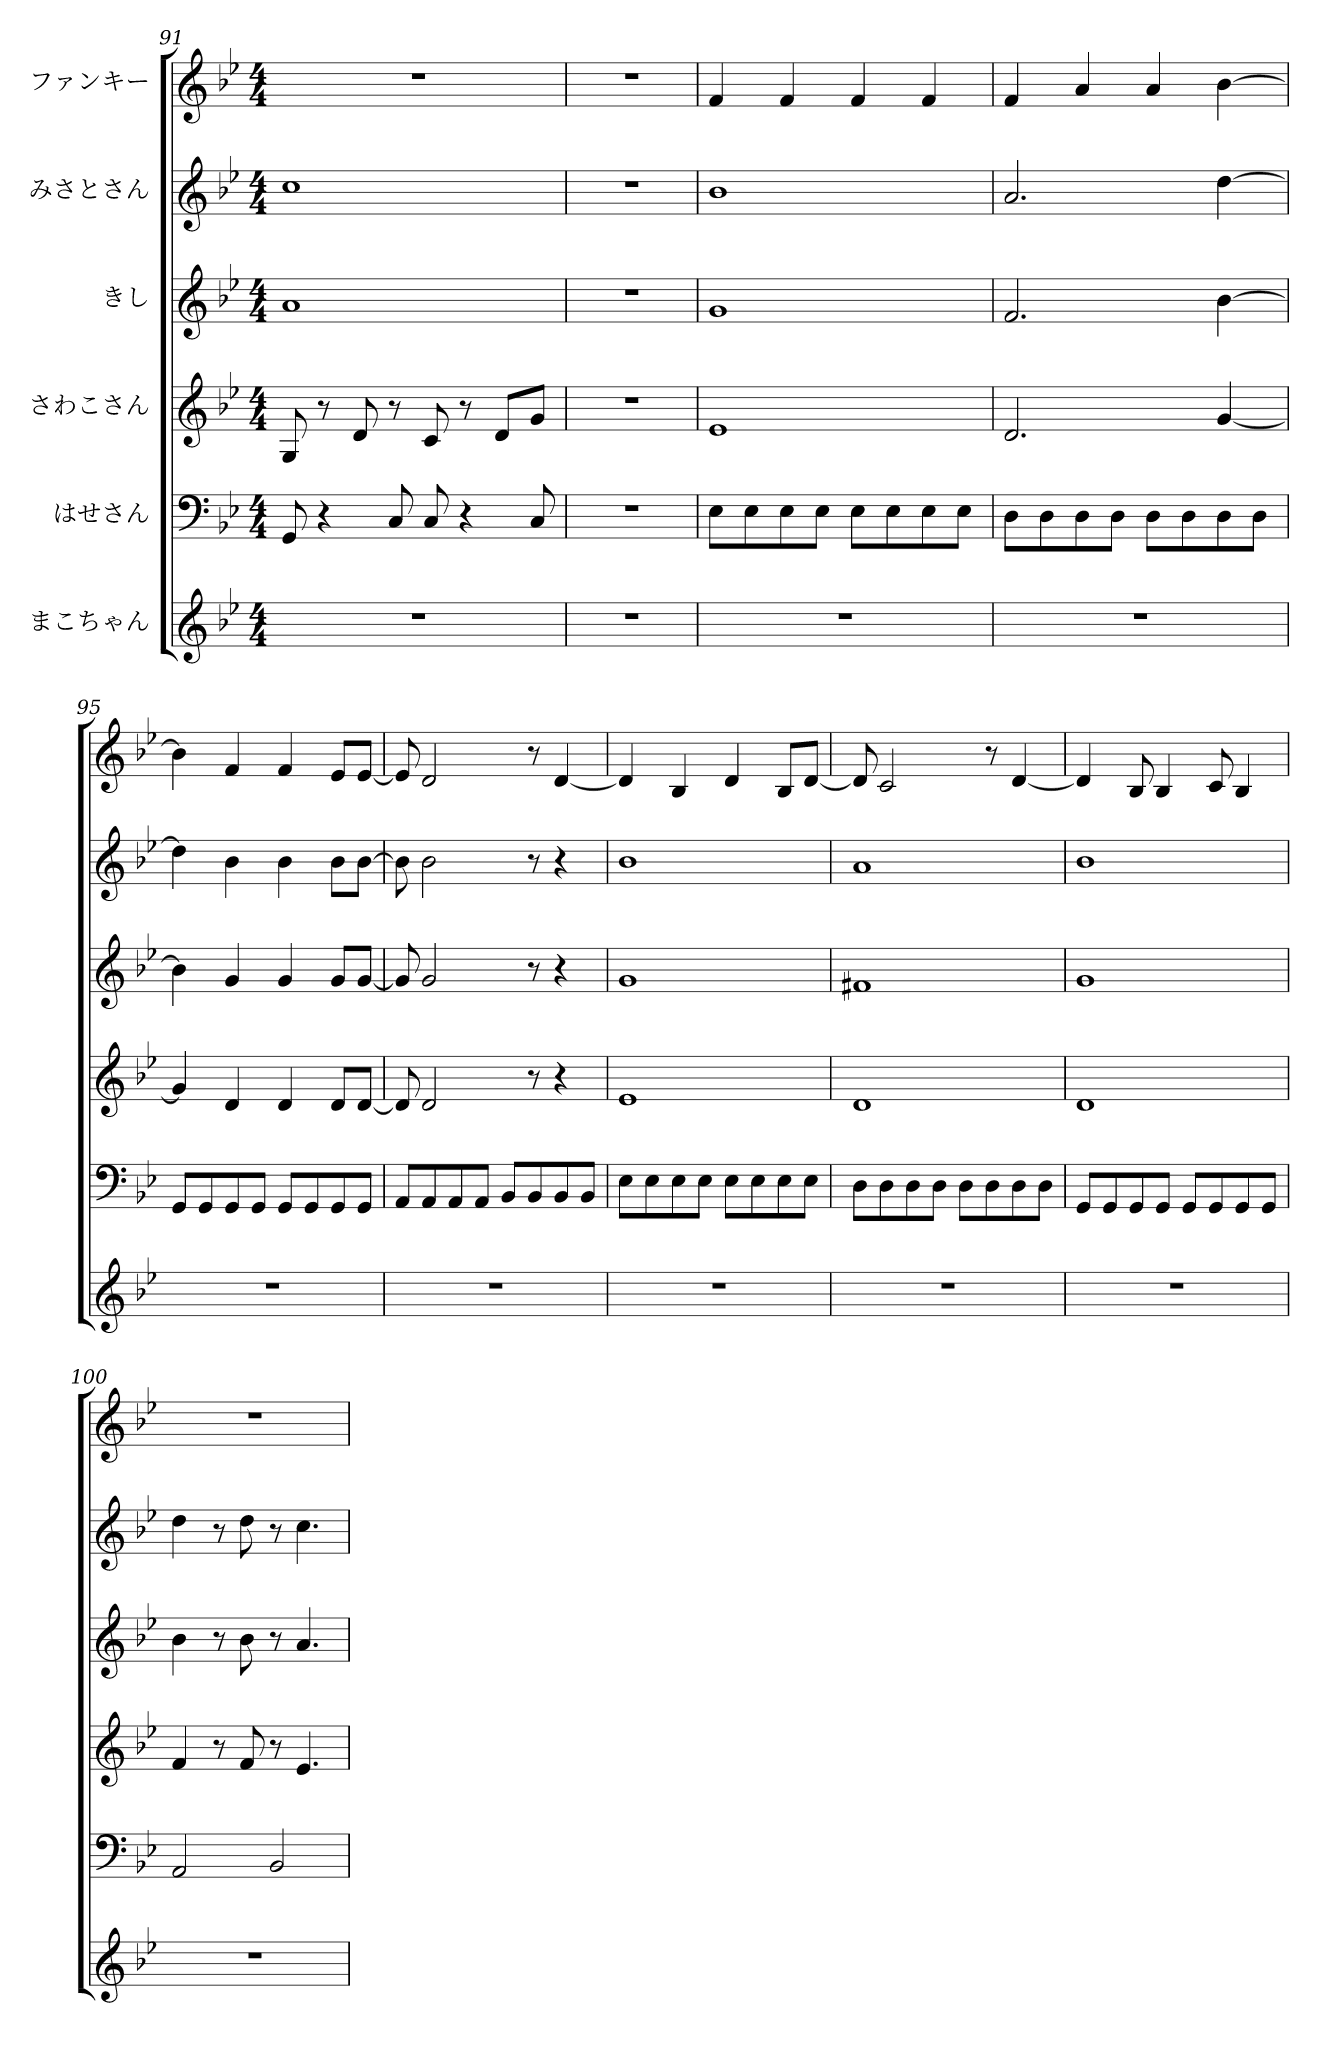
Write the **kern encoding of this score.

**kern	**kern	**kern	**kern	**kern	**kern
*part6	*part5	*part4	*part3	*part2	*part1
*staff6	*staff5	*staff4	*staff3	*staff2	*staff1
*I"まこちゃん	*I"はせさん	*I"さわこさん	*I"きし	*I"みさとさん	*I"ファンキー
*clefG2	*clefF4	*clefG2	*clefG2	*clefG2	*clefG2
*k[b-e-]	*k[b-e-]	*k[b-e-]	*k[b-e-]	*k[b-e-]	*k[b-e-]
*M4/4	*M4/4	*M4/4	*M4/4	*M4/4	*M4/4
=91	=91	=91	=91	=91	=91
1r	8GG	8G	1a	1cc	1r
.	4r	8r	.	.	.
.	.	8d	.	.	.
.	8C	8r	.	.	.
.	8C	8c	.	.	.
.	4r	8r	.	.	.
.	.	8dL	.	.	.
.	8C	8gJ	.	.	.
=92	=92	=92	=92	=92	=92
1r	1r	1r	1r	1r	1r
=93	=93	=93	=93	=93	=93
1r	8E-L	1e-	1g	1b-	4f
.	8E-	.	.	.	.
.	8E-	.	.	.	4f
.	8E-J	.	.	.	.
.	8E-L	.	.	.	4f
.	8E-	.	.	.	.
.	8E-	.	.	.	4f
.	8E-J	.	.	.	.
=94	=94	=94	=94	=94	=94
1r	8DL	2.d	2.f	2.a	4f
.	8D	.	.	.	.
.	8D	.	.	.	4a
.	8DJ	.	.	.	.
.	8DL	.	.	.	4a
.	8D	.	.	.	.
.	8D	[4g	[4b-	[4dd	[4b-
.	8DJ	.	.	.	.
=95	=95	=95	=95	=95	=95
1r	8GGL	4g]	4b-]	4dd]	4b-]
.	8GG	.	.	.	.
.	8GG	4d	4g	4b-	4f
.	8GGJ	.	.	.	.
.	8GGL	4d	4g	4b-	4f
.	8GG	.	.	.	.
.	8GG	8dL	8gL	8b-L	8e-L
.	8GGJ	[8dJ	[8gJ	[8b-J	[8e-J
=96	=96	=96	=96	=96	=96
1r	8AAL	8d]	8g]	8b-]	8e-]
.	8AA	2d	2g	2b-	2d
.	8AA	.	.	.	.
.	8AAJ	.	.	.	.
.	8BB-L	.	.	.	.
.	8BB-	8r	8r	8r	8r
.	8BB-	4r	4r	4r	[4d
.	8BB-J	.	.	.	.
=97	=97	=97	=97	=97	=97
1r	8E-L	1e-	1g	1b-	4d]
.	8E-	.	.	.	.
.	8E-	.	.	.	4B-
.	8E-J	.	.	.	.
.	8E-L	.	.	.	4d
.	8E-	.	.	.	.
.	8E-	.	.	.	8B-L
.	8E-J	.	.	.	[8dJ
=98	=98	=98	=98	=98	=98
1r	8DL	1d	1f#X	1a	8d]
.	8D	.	.	.	2c
.	8D	.	.	.	.
.	8DJ	.	.	.	.
.	8DL	.	.	.	.
.	8D	.	.	.	8r
.	8D	.	.	.	[4d
.	8DJ	.	.	.	.
=99	=99	=99	=99	=99	=99
1r	8GGL	1d	1g	1b-	4d]
.	8GG	.	.	.	.
.	8GG	.	.	.	8B-
.	8GGJ	.	.	.	4B-
.	8GGL	.	.	.	.
.	8GG	.	.	.	8c
.	8GG	.	.	.	4B-
.	8GGJ	.	.	.	.
=100	=100	=100	=100	=100	=100
1r	2AA	4f	4b-	4dd	1r
.	.	8r	8r	8r	.
.	.	8f	8b-	8dd	.
.	2BB-	8r	8r	8r	.
.	.	4.e-	4.a	4.cc	.
=	=	=	=	=	=
*-	*-	*-	*-	*-	*-
